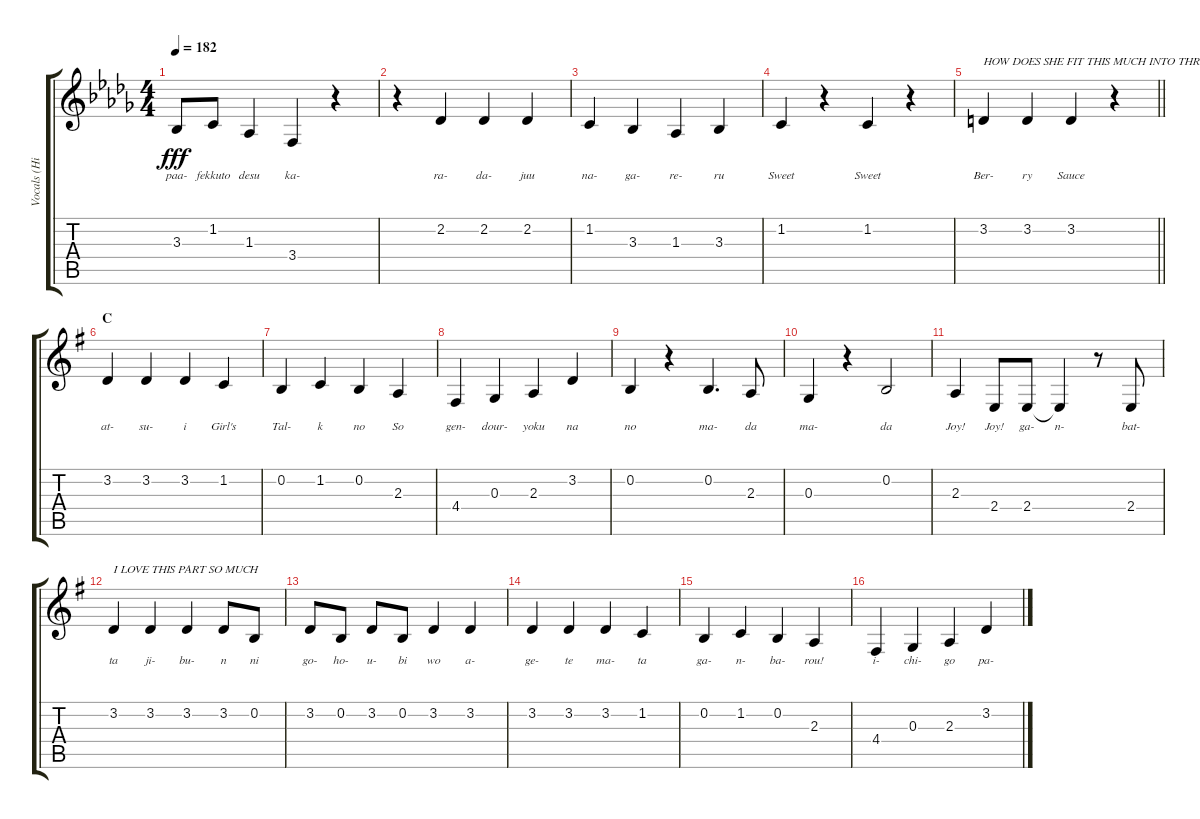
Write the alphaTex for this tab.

\track ("Vocals (Hirasawa Yui)" "Vocals (Hi") {instrument altosax}
\staff {score tabs}
\tuning (E4 B3 G3 D3 A2 E2) {hide}
\ts (4 4)
\tempo 182
\clef g2
\ks db
3.3.8{lyrics (0 "paa-") lyrics (1 "") lyrics (2 "") lyrics (3 "") lyrics (4 "") dy fff} 1.2.8{lyrics (0 "fekkuto") lyrics (1 "") lyrics (2 "") lyrics (3 "") lyrics (4 "")} 1.3.4{lyrics (0 "desu") lyrics (1 "") lyrics (2 "") lyrics (3 "") lyrics (4 "")} 3.4.4{lyrics (0 "ka-") lyrics (1 "") lyrics (2 "") lyrics (3 "") lyrics (4 "")} r.4 |
r.4 2.2.4{lyrics (0 "ra-") lyrics (1 "") lyrics (2 "") lyrics (3 "") lyrics (4 "")} 2.2.4{lyrics (0 "da-") lyrics (1 "") lyrics (2 "") lyrics (3 "") lyrics (4 "")} 2.2.4{lyrics (0 "juu") lyrics (1 "") lyrics (2 "") lyrics (3 "") lyrics (4 "")} |
1.2.4{lyrics (0 "na-") lyrics (1 "") lyrics (2 "") lyrics (3 "") lyrics (4 "")} 3.3.4{lyrics (0 "ga-") lyrics (1 "") lyrics (2 "") lyrics (3 "") lyrics (4 "")} 1.3.4{lyrics (0 "re-") lyrics (1 "") lyrics (2 "") lyrics (3 "") lyrics (4 "")} 3.3.4{lyrics (0 "ru") lyrics (1 "") lyrics (2 "") lyrics (3 "") lyrics (4 "")} |
1.2.4{lyrics (0 "Sweet") lyrics (1 "") lyrics (2 "") lyrics (3 "") lyrics (4 "")} r.4 1.2.4{lyrics (0 "Sweet") lyrics (1 "") lyrics (2 "") lyrics (3 "") lyrics (4 "")} r.4 |
\barLineRight lightlight
3.2.4{txt "HOW DOES SHE FIT THIS MUCH INTO THREE NOTES" lyrics (0 "Ber-") lyrics (1 "") lyrics (2 "") lyrics (3 "") lyrics (4 "")} 3.2.4{lyrics (0 "ry") lyrics (1 "") lyrics (2 "") lyrics (3 "") lyrics (4 "")} 3.2.4{lyrics (0 "Sauce") lyrics (1 "") lyrics (2 "") lyrics (3 "") lyrics (4 "")} r.4 |
\section ("" "C")
\ks g
3.2.4{lyrics (0 "at-") lyrics (1 "") lyrics (2 "") lyrics (3 "") lyrics (4 "")} 3.2.4{lyrics (0 "su-") lyrics (1 "") lyrics (2 "") lyrics (3 "") lyrics (4 "")} 3.2.4{lyrics (0 "i") lyrics (1 "") lyrics (2 "") lyrics (3 "") lyrics (4 "")} 1.2.4{lyrics (0 "Girl's") lyrics (1 "") lyrics (2 "") lyrics (3 "") lyrics (4 "")} |
0.2.4{lyrics (0 "Tal-") lyrics (1 "") lyrics (2 "") lyrics (3 "") lyrics (4 "")} 1.2.4{lyrics (0 "k") lyrics (1 "") lyrics (2 "") lyrics (3 "") lyrics (4 "")} 0.2.4{lyrics (0 "no") lyrics (1 "") lyrics (2 "") lyrics (3 "") lyrics (4 "")} 2.3.4{lyrics (0 "So") lyrics (1 "") lyrics (2 "") lyrics (3 "") lyrics (4 "")} |
4.4.4{lyrics (0 "gen-") lyrics (1 "") lyrics (2 "") lyrics (3 "") lyrics (4 "")} 0.3.4{lyrics (0 "dour-") lyrics (1 "") lyrics (2 "") lyrics (3 "") lyrics (4 "")} 2.3.4{lyrics (0 "yoku") lyrics (1 "") lyrics (2 "") lyrics (3 "") lyrics (4 "")} 3.2.4{lyrics (0 "na") lyrics (1 "") lyrics (2 "") lyrics (3 "") lyrics (4 "")} |
0.2.4{lyrics (0 "no") lyrics (1 "") lyrics (2 "") lyrics (3 "") lyrics (4 "")} r.4 0.2.4{d lyrics (0 "ma-") lyrics (1 "") lyrics (2 "") lyrics (3 "") lyrics (4 "")} 2.3.8{lyrics (0 "da") lyrics (1 "") lyrics (2 "") lyrics (3 "") lyrics (4 "")} |
0.3.4{lyrics (0 "ma-") lyrics (1 "") lyrics (2 "") lyrics (3 "") lyrics (4 "")} r.4 0.2.2{lyrics (0 "da") lyrics (1 "") lyrics (2 "") lyrics (3 "") lyrics (4 "")} |
2.3.4{lyrics (0 "Joy!") lyrics (1 "") lyrics (2 "") lyrics (3 "") lyrics (4 "")} 2.4.8{lyrics (0 "Joy!") lyrics (1 "") lyrics (2 "") lyrics (3 "") lyrics (4 "")} 2.4.8{lyrics (0 "ga-") lyrics (1 "") lyrics (2 "") lyrics (3 "") lyrics (4 "")} 2.4{t}.4{lyrics (0 "n-") lyrics (1 "") lyrics (2 "") lyrics (3 "") lyrics (4 "")} r.8 2.4.8{lyrics (0 "bat-") lyrics (1 "") lyrics (2 "") lyrics (3 "") lyrics (4 "")} |
3.2.4{txt "I LOVE THIS PART SO MUCH" lyrics (0 "ta") lyrics (1 "") lyrics (2 "") lyrics (3 "") lyrics (4 "")} 3.2.4{lyrics (0 "ji-") lyrics (1 "") lyrics (2 "") lyrics (3 "") lyrics (4 "")} 3.2.4{lyrics (0 "bu-") lyrics (1 "") lyrics (2 "") lyrics (3 "") lyrics (4 "")} 3.2.8{lyrics (0 "n") lyrics (1 "") lyrics (2 "") lyrics (3 "") lyrics (4 "")} 0.2.8{lyrics (0 "ni") lyrics (1 "") lyrics (2 "") lyrics (3 "") lyrics (4 "")} |
3.2.8{lyrics (0 "go-") lyrics (1 "") lyrics (2 "") lyrics (3 "") lyrics (4 "")} 0.2.8{lyrics (0 "ho-") lyrics (1 "") lyrics (2 "") lyrics (3 "") lyrics (4 "")} 3.2.8{lyrics (0 "u-") lyrics (1 "") lyrics (2 "") lyrics (3 "") lyrics (4 "")} 0.2.8{lyrics (0 "bi") lyrics (1 "") lyrics (2 "") lyrics (3 "") lyrics (4 "")} 3.2.4{lyrics (0 "wo") lyrics (1 "") lyrics (2 "") lyrics (3 "") lyrics (4 "")} 3.2.4{lyrics (0 "a-") lyrics (1 "") lyrics (2 "") lyrics (3 "") lyrics (4 "")} |
3.2.4{lyrics (0 "ge-") lyrics (1 "") lyrics (2 "") lyrics (3 "") lyrics (4 "")} 3.2.4{lyrics (0 "te") lyrics (1 "") lyrics (2 "") lyrics (3 "") lyrics (4 "")} 3.2.4{lyrics (0 "ma-") lyrics (1 "") lyrics (2 "") lyrics (3 "") lyrics (4 "")} 1.2.4{lyrics (0 "ta") lyrics (1 "") lyrics (2 "") lyrics (3 "") lyrics (4 "")} |
0.2.4{lyrics (0 "ga-") lyrics (1 "") lyrics (2 "") lyrics (3 "") lyrics (4 "")} 1.2.4{lyrics (0 "n-") lyrics (1 "") lyrics (2 "") lyrics (3 "") lyrics (4 "")} 0.2.4{lyrics (0 "ba-") lyrics (1 "") lyrics (2 "") lyrics (3 "") lyrics (4 "")} 2.3.4{lyrics (0 "rou!") lyrics (1 "") lyrics (2 "") lyrics (3 "") lyrics (4 "")} |
4.4.4{lyrics (0 "i-") lyrics (1 "") lyrics (2 "") lyrics (3 "") lyrics (4 "")} 0.3.4{lyrics (0 "chi-") lyrics (1 "") lyrics (2 "") lyrics (3 "") lyrics (4 "")} 2.3.4{lyrics (0 "go") lyrics (1 "") lyrics (2 "") lyrics (3 "") lyrics (4 "")} 3.2.4{lyrics (0 "pa-") lyrics (1 "") lyrics (2 "") lyrics (3 "") lyrics (4 "")}
